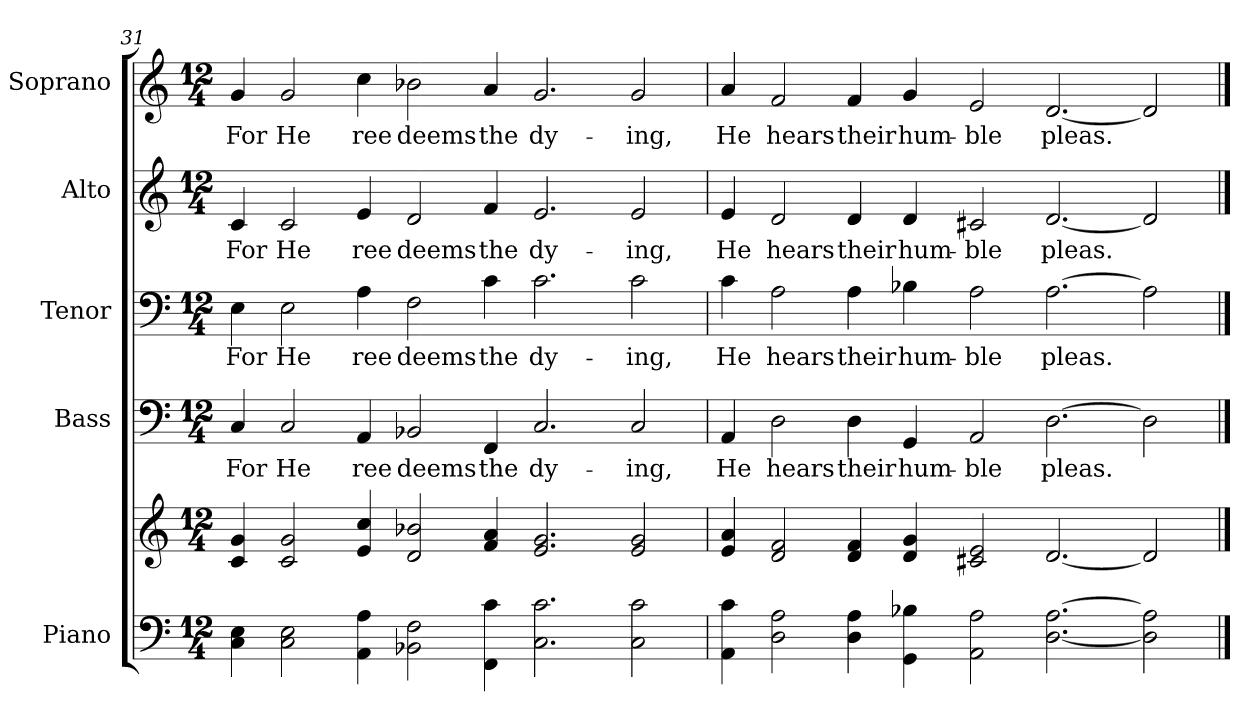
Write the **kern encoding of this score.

**kern	**kern	**kern	**text	**kern	**text	**kern	**text	**kern	**text
*part5	*part5	*part4	*part4	*part3	*part3	*part2	*part2	*part1	*part1
*staff6	*staff5	*staff4	*staff4	*staff3	*staff3	*staff2	*staff2	*staff1	*staff1
*I"Piano	*	*I"Bass	*	*I"Tenor	*	*I"Alto	*	*I"Soprano	*
*I'Pno.	*	*I'B.	*	*I'T.	*	*I'A.	*	*I'S.	*
!!LO:PB:g=z
*clefF4	*clefG2	*clefF4	*	*clefF4	*	*clefG2	*	*clefG2	*
*k[]	*k[]	*k[]	*	*k[]	*	*k[]	*	*k[]	*
*C:	*C:	*C:	*	*C:	*	*C:	*	*C:	*
*M12/4	*M12/4	*M12/4	*	*M12/4	*	*M12/4	*	*M12/4	*
=31	=31	=31	=31	=31	=31	=31	=31	=31	=31
!	!	!	!LO:LY:b:color=#000000	!	!	!	!	!	!
!	!	!	!	!	!LO:LY:b:color=#000000	!	!	!	!
!	!	!	!	!	!	!	!LO:LY:b:color=#000000	!	!
!	!	!	!	!	!	!	!	!	!LO:LY:b:color=#000000
4Ci\ 4Ei	4ci/ 4gi	4Ci/	For	4Ei\	For	4ci/	For	4gi/	For
!	!	!	!LO:LY:b:color=#000000	!	!	!	!	!	!
!	!	!	!	!	!LO:LY:b:color=#000000	!	!	!	!
!	!	!	!	!	!	!	!LO:LY:b:color=#000000	!	!
!	!	!	!	!	!	!	!	!	!LO:LY:b:color=#000000
2Ci\ 2Ei	2ci/ 2gi	2Ci/	He	2Ei\	He	2ci/	He	2gi/	He
!	!	!	!LO:LY:b:color=#000000	!	!	!	!	!	!
!	!	!	!	!	!LO:LY:b:color=#000000	!	!	!	!
!	!	!	!	!	!	!	!LO:LY:b:color=#000000	!	!
!	!	!	!	!	!	!	!	!	!LO:LY:b:color=#000000
4AAi\ 4Ai	4ei/ 4cci	4AAi/	ree	4Ai\	ree	4ei/	ree	4cci\	ree
!	!	!	!LO:LY:b:color=#000000	!	!	!	!	!	!
!	!	!	!	!	!LO:LY:b:color=#000000	!	!	!	!
!	!	!	!	!	!	!	!LO:LY:b:color=#000000	!	!
!	!	!	!	!	!	!	!	!	!LO:LY:b:color=#000000
2BB-Xi\ 2Fi	2di/ 2b-Xi	2BB-Xi/	deems	2Fi\	deems	2di/	deems	2b-Xi\	deems
!	!	!	!LO:LY:b:color=#000000	!	!	!	!	!	!
!	!	!	!	!	!LO:LY:b:color=#000000	!	!	!	!
!	!	!	!	!	!	!	!LO:LY:b:color=#000000	!	!
!	!	!	!	!	!	!	!	!	!LO:LY:b:color=#000000
4FFi\ 4ci	4fi/ 4ai	4FFi/	the	4ci\	the	4fi/	the	4ai/	the
!	!	!	!LO:LY:b:color=#000000	!	!	!	!	!	!
!	!	!	!	!	!LO:LY:b:color=#000000	!	!	!	!
!	!	!	!	!	!	!	!LO:LY:b:color=#000000	!	!
!	!	!	!	!	!	!	!	!	!LO:LY:b:color=#000000
2.Ci\ 2.ci	2.ei/ 2.gi	2.Ci/	dy-	2.ci\	dy-	2.ei/	dy-	2.gi/	dy-
!	!	!	!LO:LY:b:color=#000000	!	!	!	!	!	!
!	!	!	!	!	!LO:LY:b:color=#000000	!	!	!	!
!	!	!	!	!	!	!	!LO:LY:b:color=#000000	!	!
!	!	!	!	!	!	!	!	!	!LO:LY:b:color=#000000
2Ci\ 2ci	2ei/ 2gi	2Ci/	-ing,	2ci\	-ing,	2ei/	-ing,	2gi/	-ing,
=32	=32	=32	=32	=32	=32	=32	=32	=32	=32
!	!	!	!LO:LY:b:color=#000000	!	!	!	!	!	!
!	!	!	!	!	!LO:LY:b:color=#000000	!	!	!	!
!	!	!	!	!	!	!	!LO:LY:b:color=#000000	!	!
!	!	!	!	!	!	!	!	!	!LO:LY:b:color=#000000
4AAi\ 4ci	4ei/ 4ai	4AAi/	He	4ci\	He	4ei/	He	4ai/	He
!	!	!	!LO:LY:b:color=#000000	!	!	!	!	!	!
!	!	!	!	!	!LO:LY:b:color=#000000	!	!	!	!
!	!	!	!	!	!	!	!LO:LY:b:color=#000000	!	!
!	!	!	!	!	!	!	!	!	!LO:LY:b:color=#000000
2Di\ 2Ai	2di/ 2fi	2Di\	hears	2Ai\	hears	2di/	hears	2fi/	hears
!	!	!	!LO:LY:b:color=#000000	!	!	!	!	!	!
!	!	!	!	!	!LO:LY:b:color=#000000	!	!	!	!
!	!	!	!	!	!	!	!LO:LY:b:color=#000000	!	!
!	!	!	!	!	!	!	!	!	!LO:LY:b:color=#000000
4Di\ 4Ai	4di/ 4fi	4Di\	their	4Ai\	their	4di/	their	4fi/	their
!	!	!	!LO:LY:b:color=#000000	!	!	!	!	!	!
!	!	!	!	!	!LO:LY:b:color=#000000	!	!	!	!
!	!	!	!	!	!	!	!LO:LY:b:color=#000000	!	!
!	!	!	!	!	!	!	!	!	!LO:LY:b:color=#000000
4GGi\ 4B-Xi	4di/ 4gi	4GGi/	hum-	4B-Xi\	hum-	4di/	hum-	4gi/	hum-
!	!	!	!LO:LY:b:color=#000000	!	!	!	!	!	!
!	!	!	!	!	!LO:LY:b:color=#000000	!	!	!	!
!	!	!	!	!	!	!	!LO:LY:b:color=#000000	!	!
!	!	!	!	!	!	!	!	!	!LO:LY:b:color=#000000
2AAi\ 2Ai	2c#Xi/ 2ei	2AAi/	-ble	2Ai\	-ble	2c#Xi/	-ble	2ei/	-ble
!	!	!	!LO:LY:b:color=#000000	!	!	!	!	!	!
!	!	!	!	!	!LO:LY:b:color=#000000	!	!	!	!
!	!	!	!	!	!	!	!LO:LY:b:color=#000000	!	!
!	!	!	!	!	!	!	!	!	!LO:LY:b:color=#000000
[<2.Di\ [>2.Ai	[<2.di/	[>2.Di\	pleas.	[>2.Ai\	pleas.	[<2.di/	pleas.	[<2.di/	pleas.
2Di\] 2Ai]	2di/]	2Di\]	.	2Ai\]	.	2di/]	.	2di/]	.
==	==	==	==	==	==	==	==	==	==
*-	*-	*-	*-	*-	*-	*-	*-	*-	*-
